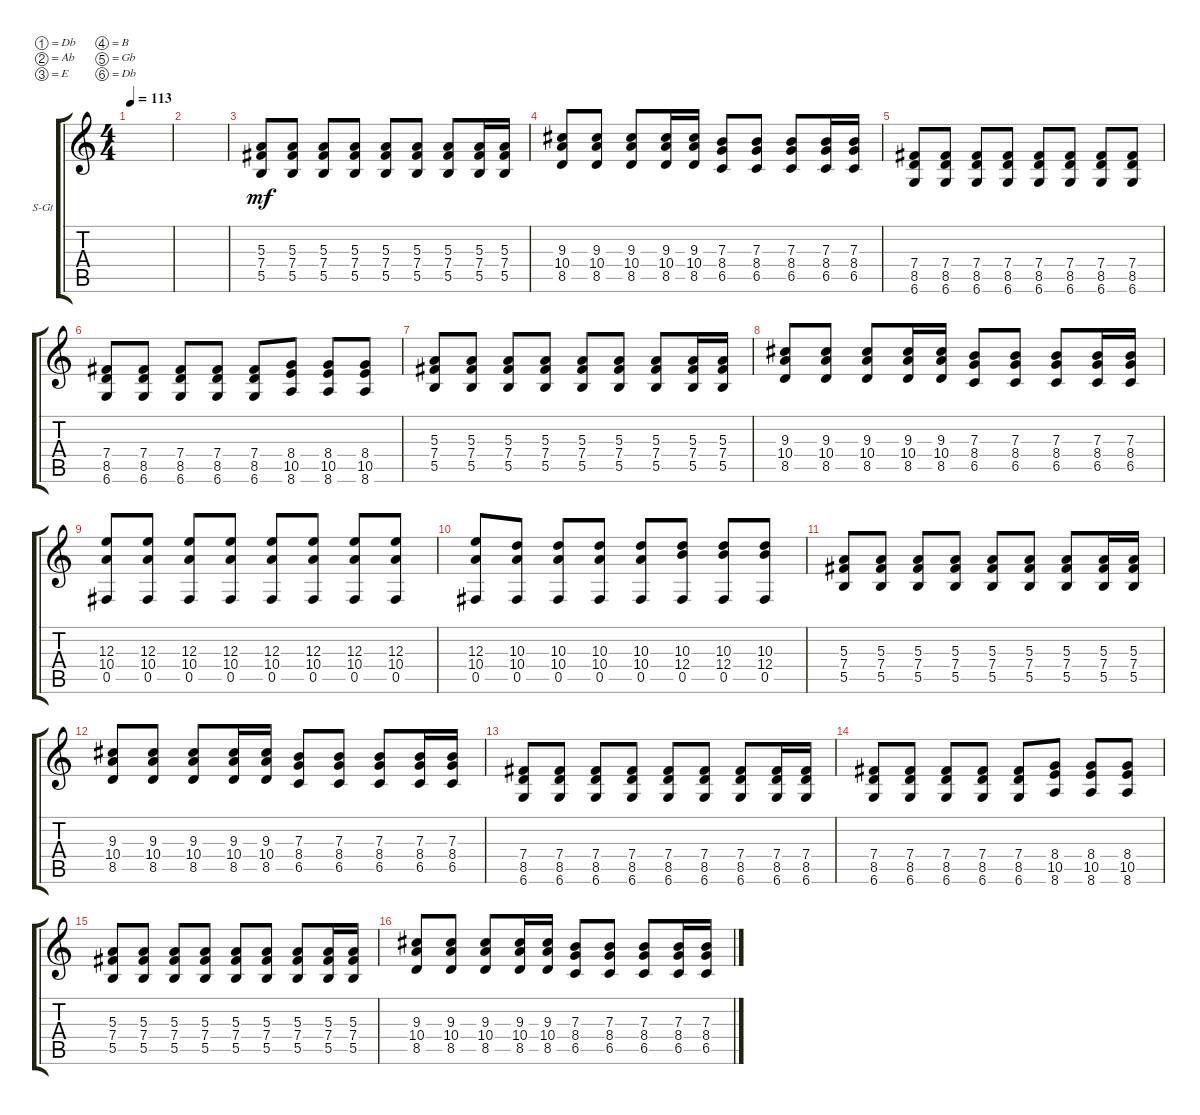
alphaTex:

\bracketExtendMode groupsimilarinstruments
\firstSystemTrackNameOrientation horizontal
\otherSystemsTrackNameOrientation horizontal
\track ("Clean Guitar" "S-Gt") {instrument acousticguitarsteel}
\staff {score tabs}
\tuning (Db4 Ab3 E3 B2 Gb2 Db2)
\ts (4 4)
\tempo 113
\clef g2
\scale
0.333333
\ks c
|
\scale
0.333333 |
\scale
0.333333 (5.5 7.4 5.3).8{dy mf} (5.5 7.4 5.3).8 (5.5 7.4 5.3).8 (5.5 7.4 5.3).8 (5.5 7.4 5.3).8 (5.5 7.4 5.3).8 (5.5 7.4 5.3).8 (5.5 7.4 5.3).16 (5.5 7.4 5.3).16 |
\scale
0.333333 (8.5 10.4 9.3).8 (8.5 10.4 9.3).8 (8.5 10.4 9.3).8 (8.5 10.4 9.3).16 (8.5 10.4 9.3).16 (6.5 8.4 7.3).8 (6.5 8.4 7.3).8 (6.5 8.4 7.3).8 (6.5 8.4 7.3).16 (6.5 8.4 7.3).16 |
\scale
0.333333 (6.6 8.5 7.4).8 (6.6 8.5 7.4).8 (6.6 8.5 7.4).8 (6.6 8.5 7.4).8 (6.6 8.5 7.4).8 (6.6 8.5 7.4).8 (6.6 8.5 7.4).8 (6.6 8.5 7.4).8 |
\scale
0.333333 (6.6 8.5 7.4).8 (6.6 8.5 7.4).8 (6.6 8.5 7.4).8 (6.6 8.5 7.4).8 (6.6 8.5 7.4).8 (8.6 10.5 8.4).8 (8.6 10.5 8.4).8 (8.6 10.5 8.4).8 |
\scale
0.333333 (5.5 7.4 5.3).8 (5.5 7.4 5.3).8 (5.5 7.4 5.3).8 (5.5 7.4 5.3).8 (5.5 7.4 5.3).8 (5.5 7.4 5.3).8 (5.5 7.4 5.3).8 (5.5 7.4 5.3).16 (5.5 7.4 5.3).16 |
\scale
0.333333 (8.5 10.4 9.3).8 (8.5 10.4 9.3).8 (8.5 10.4 9.3).8 (8.5 10.4 9.3).16 (8.5 10.4 9.3).16 (6.5 8.4 7.3).8 (6.5 8.4 7.3).8 (6.5 8.4 7.3).8 (6.5 8.4 7.3).16 (6.5 8.4 7.3).16 |
\scale
0.333333 (0.5 10.4 12.3).8 (0.5 10.4 12.3).8 (0.5 10.4 12.3).8 (0.5 10.4 12.3).8 (0.5 10.4 12.3).8 (0.5 10.4 12.3).8 (0.5 10.4 12.3).8 (0.5 10.4 12.3).8 |
\scale
0.333333 (0.5 10.4 12.3).8 (0.5 10.4 10.3).8 (0.5 10.4 10.3).8 (0.5 10.4 10.3).8 (0.5 10.4 10.3).8 (0.5 12.4 10.3).8 (0.5 12.4 10.3).8 (0.5 12.4 10.3).8 |
\scale
0.333333 (5.5 7.4 5.3).8 (5.5 7.4 5.3).8 (5.5 7.4 5.3).8 (5.5 7.4 5.3).8 (5.5 7.4 5.3).8 (5.5 7.4 5.3).8 (5.5 7.4 5.3).8 (5.5 7.4 5.3).16 (5.5 7.4 5.3).16 |
\scale
0.333333 (8.5 10.4 9.3).8 (8.5 10.4 9.3).8 (8.5 10.4 9.3).8 (8.5 10.4 9.3).16 (8.5 10.4 9.3).16 (6.5 8.4 7.3).8 (6.5 8.4 7.3).8 (6.5 8.4 7.3).8 (6.5 8.4 7.3).16 (6.5 8.4 7.3).16 |
\scale
0.333333 (6.6 8.5 7.4).8 (6.6 8.5 7.4).8 (6.6 8.5 7.4).8 (6.6 8.5 7.4).8 (6.6 8.5 7.4).8 (6.6 8.5 7.4).8 (6.6 8.5 7.4).8 (6.6 8.5 7.4).16 (6.6 8.5 7.4).16 |
\scale
0.333333 (6.6 8.5 7.4).8 (6.6 8.5 7.4).8 (6.6 8.5 7.4).8 (6.6 8.5 7.4).8 (6.6 8.5 7.4).8 (8.6 10.5 8.4).8 (8.6 10.5 8.4).8 (8.6 10.5 8.4).8 |
\scale
0.333333 (5.5 7.4 5.3).8 (5.5 7.4 5.3).8 (5.5 7.4 5.3).8 (5.5 7.4 5.3).8 (5.5 7.4 5.3).8 (5.5 7.4 5.3).8 (5.5 7.4 5.3).8 (5.5 7.4 5.3).16 (5.5 7.4 5.3).16 |
\scale
0.333333 (8.5 10.4 9.3).8 (8.5 10.4 9.3).8 (8.5 10.4 9.3).8 (8.5 10.4 9.3).16 (8.5 10.4 9.3).16 (6.5 8.4 7.3).8 (6.5 8.4 7.3).8 (6.5 8.4 7.3).8 (6.5 8.4 7.3).16 (6.5 8.4 7.3).16
